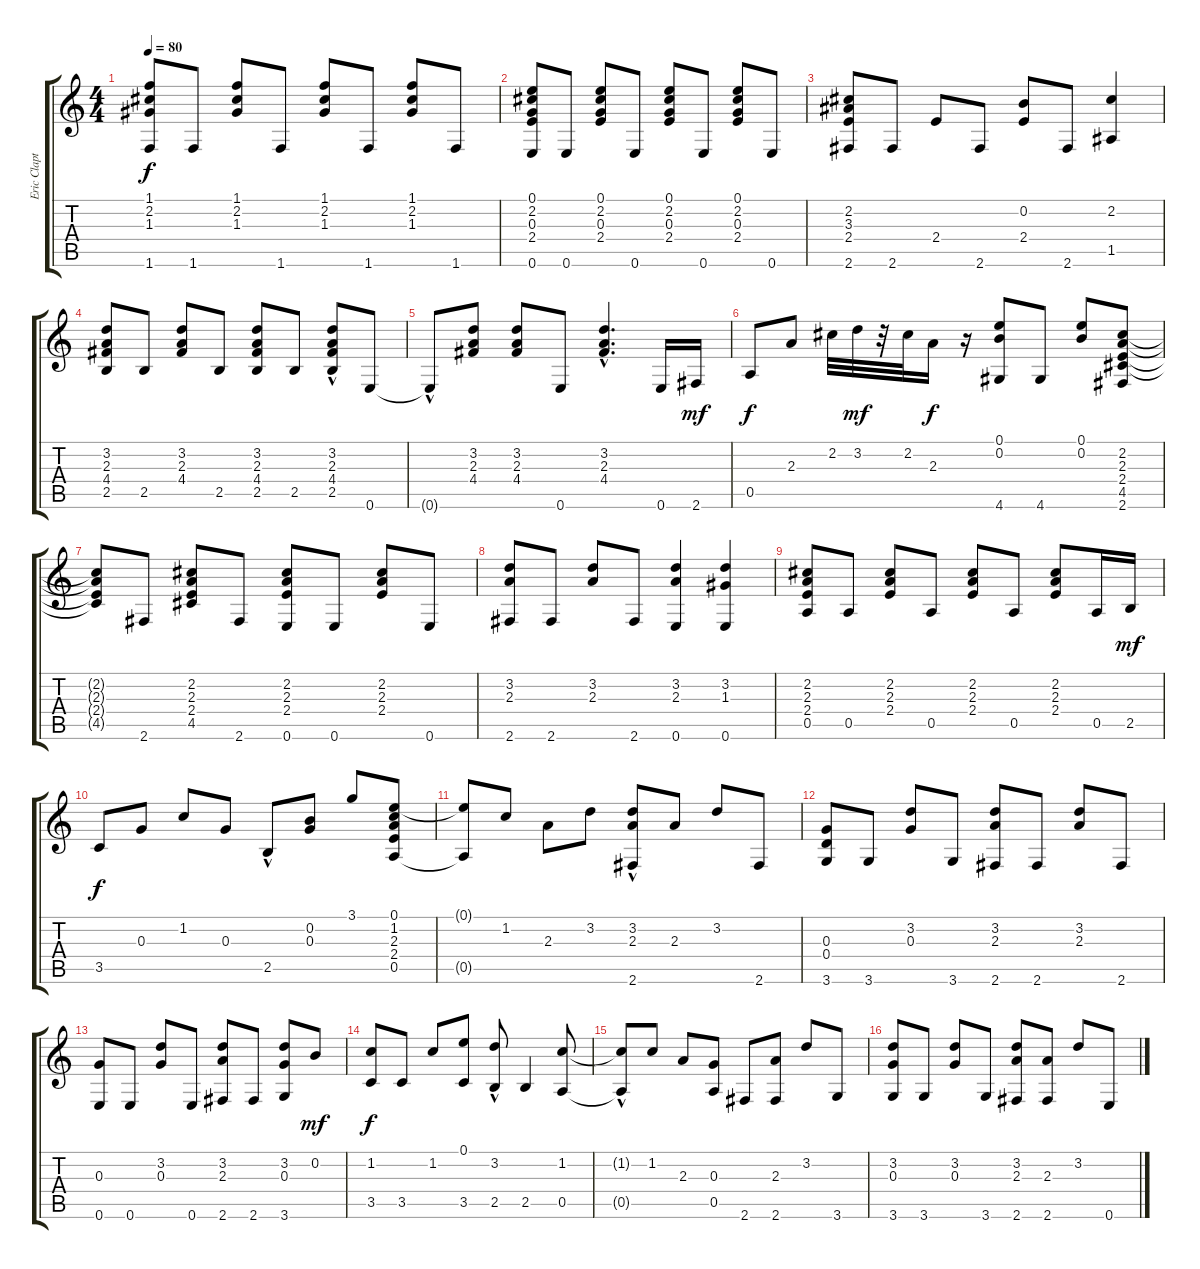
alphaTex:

\track ("Eric Clapton (Guitar)" "Eric Clapt") {instrument acousticguitarnylon}
\staff {score tabs}
\tuning (E4 B3 G3 D3 A2 E2) {hide}
\ts (4 4)
\tempo 80
\clef g2
\ks c
(1.1 2.2 1.3 1.6).8{dy f} 1.6.8 (1.1 2.2 1.3).8 1.6.8 (1.1 2.2 1.3).8 1.6.8 (1.1 2.2 1.3).8 1.6.8 |
(0.1 2.2 0.3 2.4 0.6).8 0.6.8 (0.1 2.2 0.3 2.4).8 0.6.8 (0.1 2.2 0.3 2.4).8 0.6.8 (0.1 2.2 0.3 2.4).8 0.6.8 |
(2.2 3.3 2.4 2.6).8 2.6.8 2.4.8 2.6.8 (0.2 2.4).8 2.6.8 (2.2 1.5).4 |
(3.2 2.3 4.4 2.5).8 2.5.8 (3.2 2.3 4.4).8 2.5.8 (3.2 2.3 4.4 2.5).8 2.5.8 (3.2{hac} 2.3{hac} 4.4{hac} 2.5).8 0.6.8 |
0.6{hac t}.8 (3.2 2.3 4.4).8 (3.2 2.3 4.4).8 0.6.8 (3.2{hac} 2.3{hac} 4.4{hac}).4{d} 0.6.16 2.6.16{dy mf} |
0.5.8{dy f} 2.3.8 2.2.32 3.2.32{dy mf} r.32 2.2.32 2.3.16{dy f} r.16 (0.1 0.2 4.6).8 4.6.8 (0.1 0.2).8 (2.2 2.3 2.4 4.5 2.6).8 |
(2.2{t} 2.3{t} 2.4{t} 4.5{t}).8 2.6.8 (2.2 2.3 2.4 4.5).8 2.6.8 (2.2 2.3 2.4 0.6).8 0.6.8 (2.2 2.3 2.4).8 0.6.8 |
(3.2 2.3 2.6).8 2.6.8 (3.2 2.3).8 2.6.8 (3.2 2.3 0.6).4 (3.2 1.3 0.6).4 |
(2.2 2.3 2.4 0.5).8 0.5.8 (2.2 2.3 2.4).8 0.5.8 (2.2 2.3 2.4).8 0.5.8 (2.2 2.3 2.4).8 0.5.16 2.5.16{dy mf} |
3.5.8{dy f} 0.3.8 1.2.8 0.3.8 2.5{hac}.8 (0.2 0.3).8 3.1.8 (0.1 1.2 2.3 2.4 0.5).8 |
(0.1{t} 0.5{t}).8 1.2.8 2.3.8 3.2.8 (3.2 2.3 2.6{hac}).8 2.3.8 3.2.8 2.6.8 |
(0.3 0.4 3.6).8 3.6.8 (3.2 0.3).8 3.6.8 (3.2 2.3 2.6).8 2.6.8 (3.2 2.3).8 2.6.8 |
(0.3 0.6).8 0.6.8 (3.2 0.3).8 0.6.8 (3.2 2.3 2.6).8 2.6.8 (3.2 0.3 3.6).8 0.2.8{dy mf} |
(1.2 3.5).8{dy f} 3.5.8 1.2.8 (0.1 3.5).8 (3.2{hac} 2.5).8 2.5.4 (1.2 0.5).8 |
(1.2{t} 0.5{hac t}).8 1.2.8 2.3.8 (0.3 0.5).8 2.6.8 (2.3 2.6).8 3.2.8 3.6.8 |
(3.2 0.3 3.6).8 3.6.8 (3.2 0.3).8 3.6.8 (3.2 2.3 2.6).8 (2.3 2.6).8 3.2.8 0.6.8
